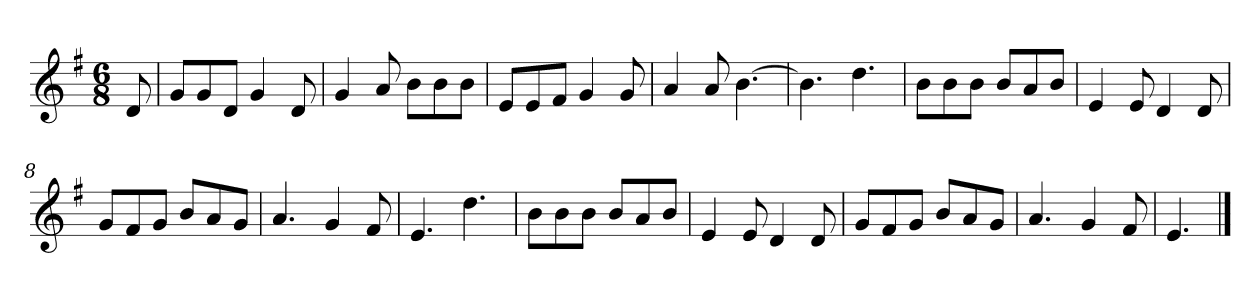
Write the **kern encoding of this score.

**kern
*part1
*staff1
*k[f#]
*M6/8
*MM120
=
8d
=1
8gL
8g
8dJ
4g
8d
=2
4g
8a
8bL
8b
8bJ
=3
8eL
8e
8f#J
4g
8g
=4
4a
8a
[4.b
=5
4.b]
4.dd
=6
8bL
8b
8bJ
8bL
8a
8bJ
=7
4e
8e
4d
8d
=8
8gL
8f#
8gJ
8bL
8a
8gJ
=9
4.a
4g
8f#
=10
4.e
4.dd
=11
8bL
8b
8bJ
8bL
8a
8bJ
=12
4e
8e
4d
8d
=13
8gL
8f#
8gJ
8bL
8a
8gJ
=14
4.a
4g
8f#
=15
4.e
==
*-
